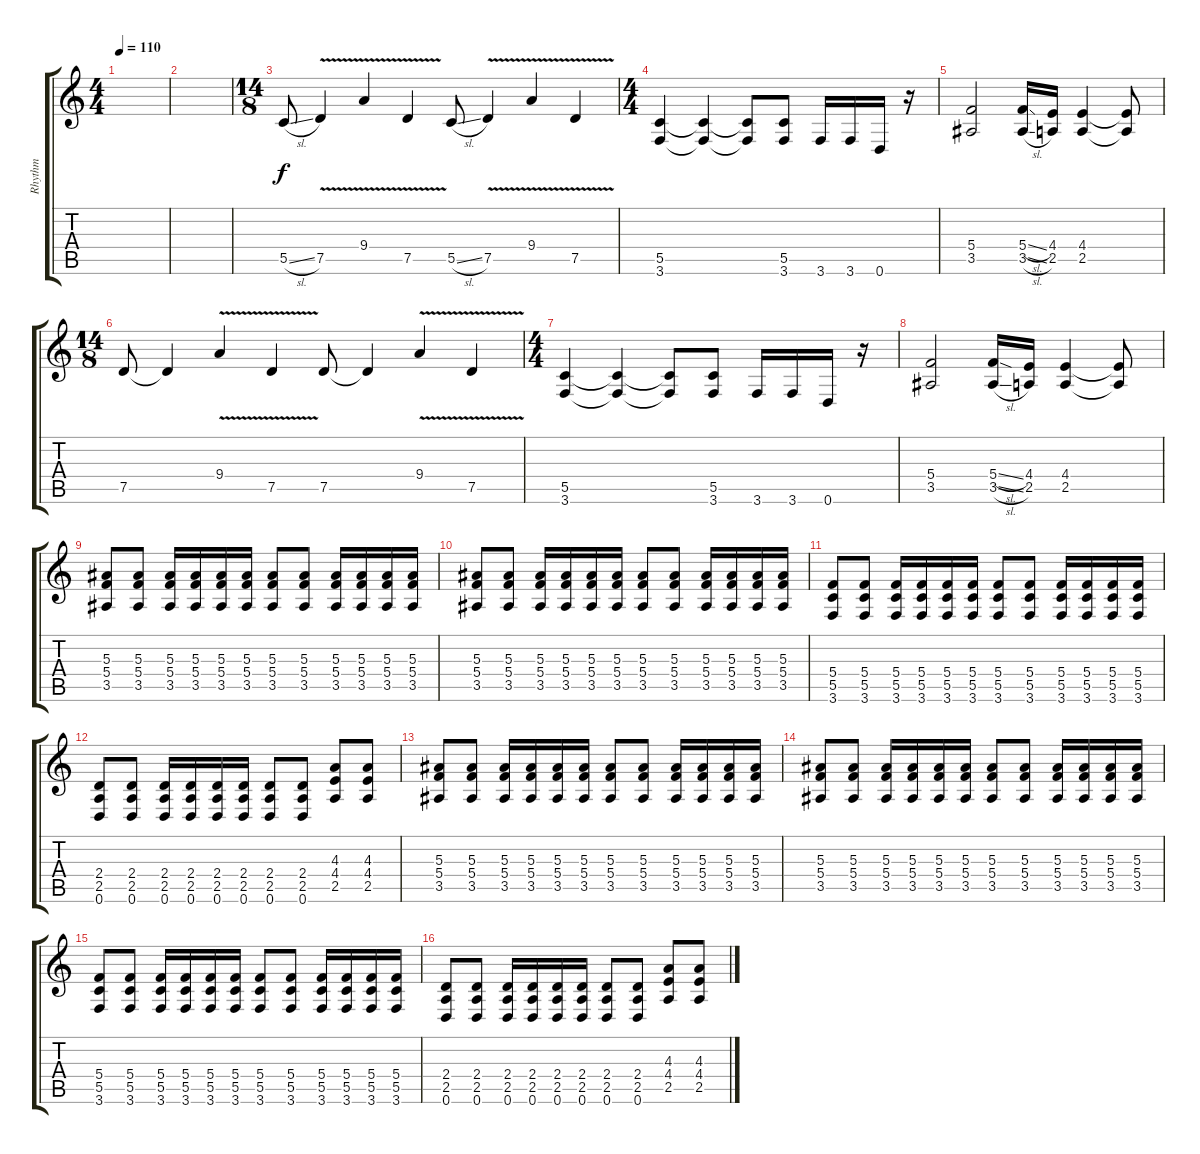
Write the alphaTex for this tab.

\track ("Rhythm" "Rhythm") {instrument distortionguitar}
\staff {score tabs}
\tuning (D4 A3 F3 C3 G2 D2) {hide}
\ts (4 4)
\tempo 110
\clef g2
\ks c
|
|
\ts (14 8)
5.5{sl}.8 7.5{v}.4 9.4{v}.4 7.5{v}.4 5.5{sl}.8 7.5{v}.4 9.4{v}.4 7.5{v}.4 |
\ts (4 4)
(5.5 3.6).4 (5.5{t} 3.6{t}).4 (5.5{t} 3.6{t}).8 (5.5 3.6).8 3.6.16 3.6.16 0.6.16 r.16 |
(5.4 3.5).2 (5.4{sl} 3.5{sl}).16 (4.4 2.5).16 (4.4 2.5).4 (4.4{t} 2.5{t}).8 |
\ts (14 8)
7.5.8 7.5{t}.4 9.4{v}.4 7.5{v}.4 7.5.8 7.5{t}.4 9.4{v}.4 7.5{v}.4 |
\ts (4 4)
(5.5 3.6).4 (5.5{t} 3.6{t}).4 (5.5{t} 3.6{t}).8 (5.5 3.6).8 3.6.16 3.6.16 0.6.16 r.16 |
(5.4 3.5).2 (5.4{sl} 3.5{sl}).16 (4.4 2.5).16 (4.4 2.5).4 (4.4{t} 2.5{t}).8 |
(5.3 5.4 3.5).8 (5.3 5.4 3.5).8 (5.3 5.4 3.5).16 (5.3 5.4 3.5).16 (5.3 5.4 3.5).16 (5.3 5.4 3.5).16 (5.3 5.4 3.5).8 (5.3 5.4 3.5).8 (5.3 5.4 3.5).16 (5.3 5.4 3.5).16 (5.3 5.4 3.5).16 (5.3 5.4 3.5).16 |
(5.3 5.4 3.5).8 (5.3 5.4 3.5).8 (5.3 5.4 3.5).16 (5.3 5.4 3.5).16 (5.3 5.4 3.5).16 (5.3 5.4 3.5).16 (5.3 5.4 3.5).8 (5.3 5.4 3.5).8 (5.3 5.4 3.5).16 (5.3 5.4 3.5).16 (5.3 5.4 3.5).16 (5.3 5.4 3.5).16 |
(5.4 5.5 3.6).8 (5.4 5.5 3.6).8 (5.4 5.5 3.6).16 (5.4 5.5 3.6).16 (5.4 5.5 3.6).16 (5.4 5.5 3.6).16 (5.4 5.5 3.6).8 (5.4 5.5 3.6).8 (5.4 5.5 3.6).16 (5.4 5.5 3.6).16 (5.4 5.5 3.6).16 (5.4 5.5 3.6).16 |
(2.4 2.5 0.6).8 (2.4 2.5 0.6).8 (2.4 2.5 0.6).16 (2.4 2.5 0.6).16 (2.4 2.5 0.6).16 (2.4 2.5 0.6).16 (2.4 2.5 0.6).8 (2.4 2.5 0.6).8 (4.3 4.4 2.5).8 (4.3 4.4 2.5).8 |
(5.3 5.4 3.5).8 (5.3 5.4 3.5).8 (5.3 5.4 3.5).16 (5.3 5.4 3.5).16 (5.3 5.4 3.5).16 (5.3 5.4 3.5).16 (5.3 5.4 3.5).8 (5.3 5.4 3.5).8 (5.3 5.4 3.5).16 (5.3 5.4 3.5).16 (5.3 5.4 3.5).16 (5.3 5.4 3.5).16 |
(5.3 5.4 3.5).8 (5.3 5.4 3.5).8 (5.3 5.4 3.5).16 (5.3 5.4 3.5).16 (5.3 5.4 3.5).16 (5.3 5.4 3.5).16 (5.3 5.4 3.5).8 (5.3 5.4 3.5).8 (5.3 5.4 3.5).16 (5.3 5.4 3.5).16 (5.3 5.4 3.5).16 (5.3 5.4 3.5).16 |
(5.4 5.5 3.6).8 (5.4 5.5 3.6).8 (5.4 5.5 3.6).16 (5.4 5.5 3.6).16 (5.4 5.5 3.6).16 (5.4 5.5 3.6).16 (5.4 5.5 3.6).8 (5.4 5.5 3.6).8 (5.4 5.5 3.6).16 (5.4 5.5 3.6).16 (5.4 5.5 3.6).16 (5.4 5.5 3.6).16 |
(2.4 2.5 0.6).8 (2.4 2.5 0.6).8 (2.4 2.5 0.6).16 (2.4 2.5 0.6).16 (2.4 2.5 0.6).16 (2.4 2.5 0.6).16 (2.4 2.5 0.6).8 (2.4 2.5 0.6).8 (4.3 4.4 2.5).8 (4.3 4.4 2.5).8
